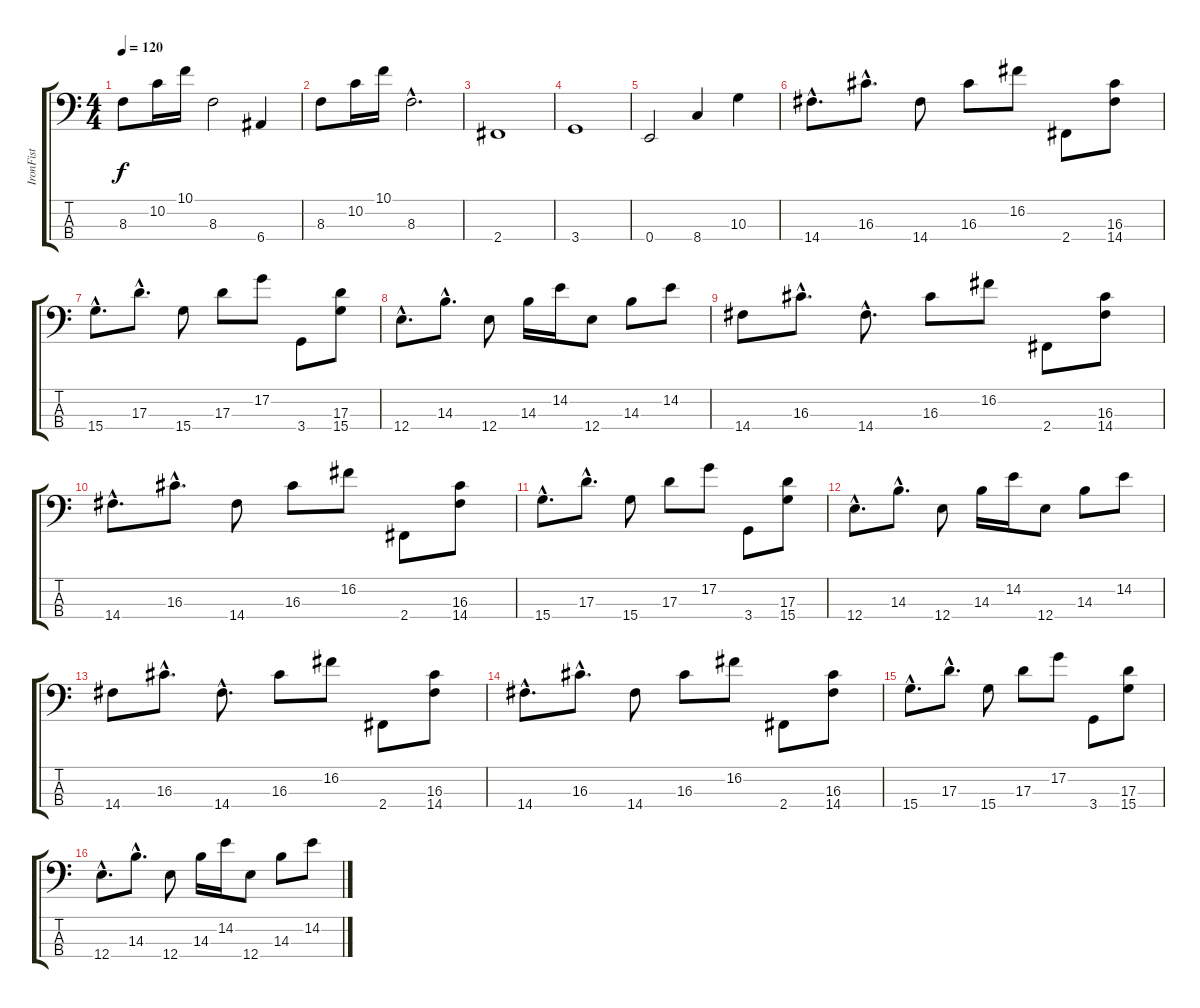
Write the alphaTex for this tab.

\track ("IronFist" "IronFist") {instrument electricbassfinger}
\staff {score tabs}
\tuning (G2 D2 A1 E1) {hide}
\ts (4 4)
\tempo 120
\clef f4
\ks c
8.3.8{dy f} 10.2.16 10.1.16 8.3.2 6.4.4 |
8.3.8 10.2.16 10.1.16 8.3{hac}.2{d} |
2.4.1 |
3.4.1 |
0.4.2 8.4.4 10.3.4 |
14.4{hac}.8{d} 16.3{hac}.8{d} 14.4.8 16.3.8 16.2.8 2.4.8 (16.3 14.4).8 |
15.4{hac}.8{d} 17.3{hac}.8{d} 15.4.8 17.3.8 17.2.8 3.4.8 (17.3 15.4).8 |
12.4{hac}.8{d} 14.3{hac}.8{d} 12.4.8 14.3.16 14.2.16 12.4.8 14.3.8 14.2.8 |
14.4.8 16.3{hac}.8{d} 14.4{hac}.8{d} 16.3.8 16.2.8 2.4.8 (16.3 14.4).8 |
14.4{hac}.8{d} 16.3{hac}.8{d} 14.4.8 16.3.8 16.2.8 2.4.8 (16.3 14.4).8 |
15.4{hac}.8{d} 17.3{hac}.8{d} 15.4.8 17.3.8 17.2.8 3.4.8 (17.3 15.4).8 |
12.4{hac}.8{d} 14.3{hac}.8{d} 12.4.8 14.3.16 14.2.16 12.4.8 14.3.8 14.2.8 |
14.4.8 16.3{hac}.8{d} 14.4{hac}.8{d} 16.3.8 16.2.8 2.4.8 (16.3 14.4).8 |
14.4{hac}.8{d} 16.3{hac}.8{d} 14.4.8 16.3.8 16.2.8 2.4.8 (16.3 14.4).8 |
15.4{hac}.8{d} 17.3{hac}.8{d} 15.4.8 17.3.8 17.2.8 3.4.8 (17.3 15.4).8 |
12.4{hac}.8{d} 14.3{hac}.8{d} 12.4.8 14.3.16 14.2.16 12.4.8 14.3.8 14.2.8
